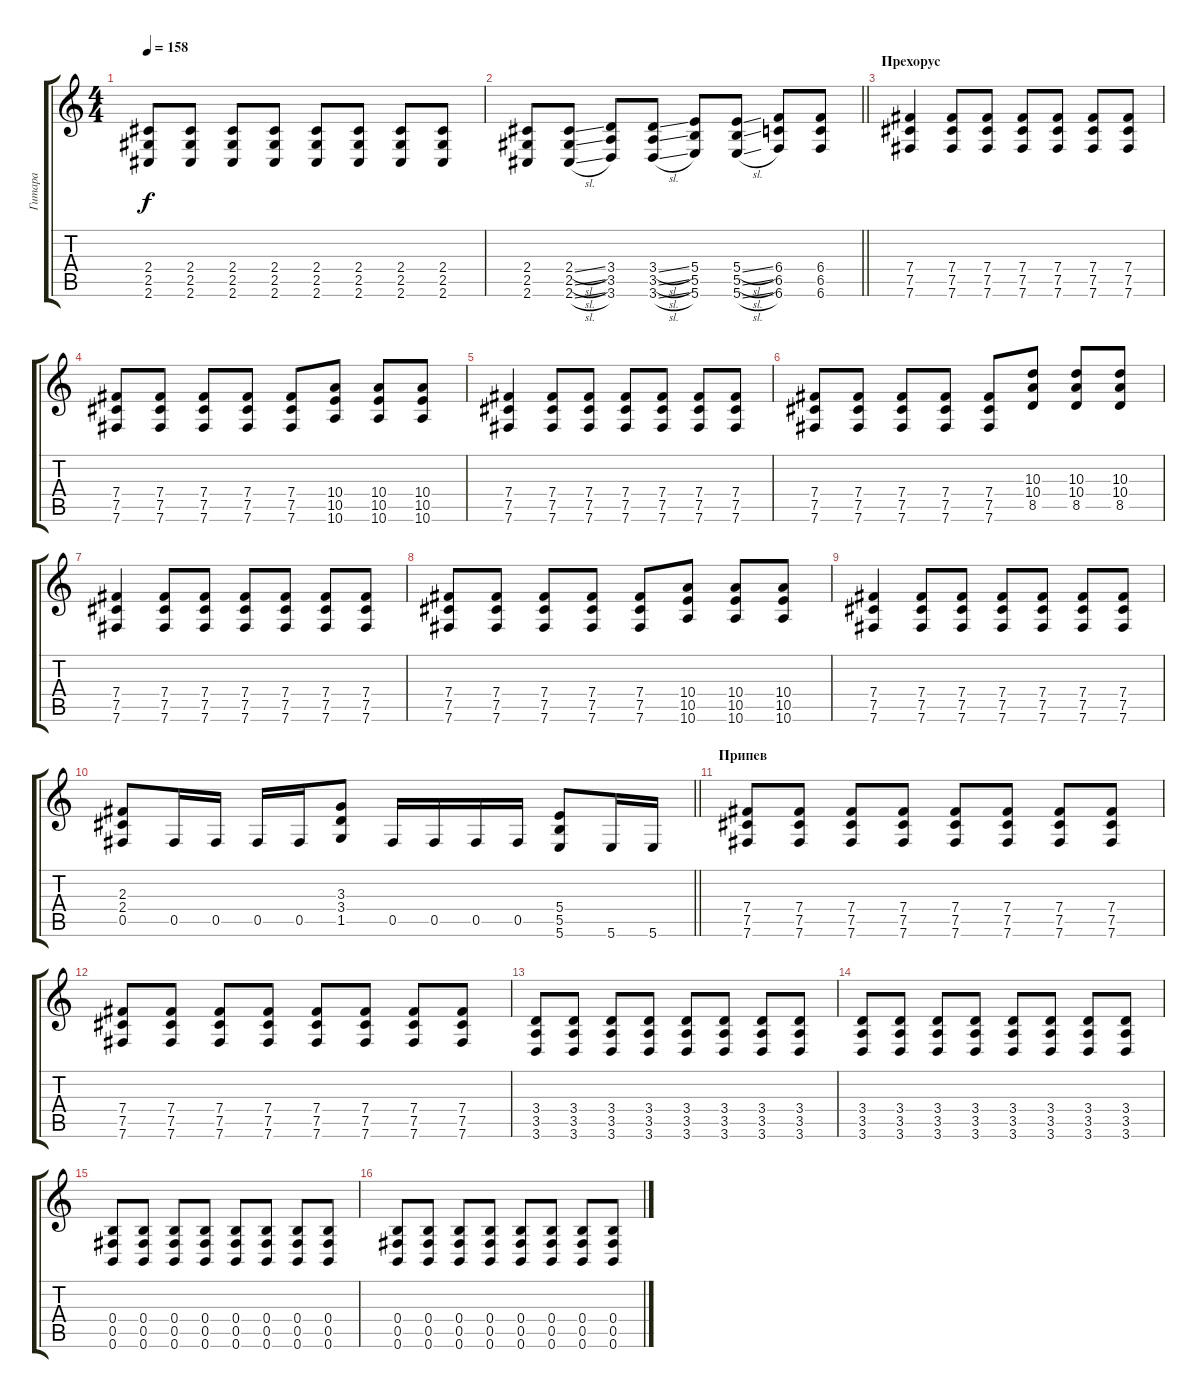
\track ("Гитара" "Гитара") {instrument distortionguitar}
\staff {score tabs}
\tuning (Db4 Ab3 E3 B2 Gb2 B1) {hide}
\ts (4 4)
\tempo 158
\clef g2
\ks c
(2.4 2.5 2.6).8{dy f} (2.4 2.5 2.6).8 (2.4 2.5 2.6).8 (2.4 2.5 2.6).8 (2.4 2.5 2.6).8 (2.4 2.5 2.6).8 (2.4 2.5 2.6).8 (2.4 2.5 2.6).8 |
\barLineRight lightlight
(2.4 2.5 2.6).8 (2.4{sl} 2.5{sl} 2.6{sl}).8 (3.4 3.5 3.6).8 (3.4{sl} 3.5{sl} 3.6{sl}).8 (5.4 5.5 5.6).8 (5.4{sl} 5.5{sl} 5.6{sl}).8 (6.4 6.5 6.6).8 (6.4 6.5 6.6).8 |
\section ("" "Прехорус")
(7.4 7.5 7.6).4 (7.4 7.5 7.6).8 (7.4 7.5 7.6).8 (7.4 7.5 7.6).8 (7.4 7.5 7.6).8 (7.4 7.5 7.6).8 (7.4 7.5 7.6).8 |
(7.4 7.5 7.6).8 (7.4 7.5 7.6).8 (7.4 7.5 7.6).8 (7.4 7.5 7.6).8 (7.4 7.5 7.6).8 (10.4 10.5 10.6).8 (10.4 10.5 10.6).8 (10.4 10.5 10.6).8 |
(7.4 7.5 7.6).4 (7.4 7.5 7.6).8 (7.4 7.5 7.6).8 (7.4 7.5 7.6).8 (7.4 7.5 7.6).8 (7.4 7.5 7.6).8 (7.4 7.5 7.6).8 |
(7.4 7.5 7.6).8 (7.4 7.5 7.6).8 (7.4 7.5 7.6).8 (7.4 7.5 7.6).8 (7.4 7.5 7.6).8 (10.3 10.4 8.5).8 (10.3 10.4 8.5).8 (10.3 10.4 8.5).8 |
(7.4 7.5 7.6).4 (7.4 7.5 7.6).8 (7.4 7.5 7.6).8 (7.4 7.5 7.6).8 (7.4 7.5 7.6).8 (7.4 7.5 7.6).8 (7.4 7.5 7.6).8 |
(7.4 7.5 7.6).8 (7.4 7.5 7.6).8 (7.4 7.5 7.6).8 (7.4 7.5 7.6).8 (7.4 7.5 7.6).8 (10.4 10.5 10.6).8 (10.4 10.5 10.6).8 (10.4 10.5 10.6).8 |
(7.4 7.5 7.6).4 (7.4 7.5 7.6).8 (7.4 7.5 7.6).8 (7.4 7.5 7.6).8 (7.4 7.5 7.6).8 (7.4 7.5 7.6).8 (7.4 7.5 7.6).8 |
\barLineRight lightlight
(2.3 2.4 0.5).8 0.5.16 0.5.16 0.5.16 0.5.16 (3.3 3.4 1.5).8 0.5.16 0.5.16 0.5.16 0.5.16 (5.4 5.5 5.6).8 5.6.16 5.6.16 |
\section ("" "Припев")
(7.4 7.5 7.6).8 (7.4 7.5 7.6).8 (7.4 7.5 7.6).8 (7.4 7.5 7.6).8 (7.4 7.5 7.6).8 (7.4 7.5 7.6).8 (7.4 7.5 7.6).8 (7.4 7.5 7.6).8 |
(7.4 7.5 7.6).8 (7.4 7.5 7.6).8 (7.4 7.5 7.6).8 (7.4 7.5 7.6).8 (7.4 7.5 7.6).8 (7.4 7.5 7.6).8 (7.4 7.5 7.6).8 (7.4 7.5 7.6).8 |
(3.4 3.5 3.6).8 (3.4 3.5 3.6).8 (3.4 3.5 3.6).8 (3.4 3.5 3.6).8 (3.4 3.5 3.6).8 (3.4 3.5 3.6).8 (3.4 3.5 3.6).8 (3.4 3.5 3.6).8 |
(3.4 3.5 3.6).8 (3.4 3.5 3.6).8 (3.4 3.5 3.6).8 (3.4 3.5 3.6).8 (3.4 3.5 3.6).8 (3.4 3.5 3.6).8 (3.4 3.5 3.6).8 (3.4 3.5 3.6).8 |
(0.4 0.5 0.6).8 (0.4 0.5 0.6).8 (0.4 0.5 0.6).8 (0.4 0.5 0.6).8 (0.4 0.5 0.6).8 (0.4 0.5 0.6).8 (0.4 0.5 0.6).8 (0.4 0.5 0.6).8 |
(0.4 0.5 0.6).8 (0.4 0.5 0.6).8 (0.4 0.5 0.6).8 (0.4 0.5 0.6).8 (0.4 0.5 0.6).8 (0.4 0.5 0.6).8 (0.4 0.5 0.6).8 (0.4 0.5 0.6).8
